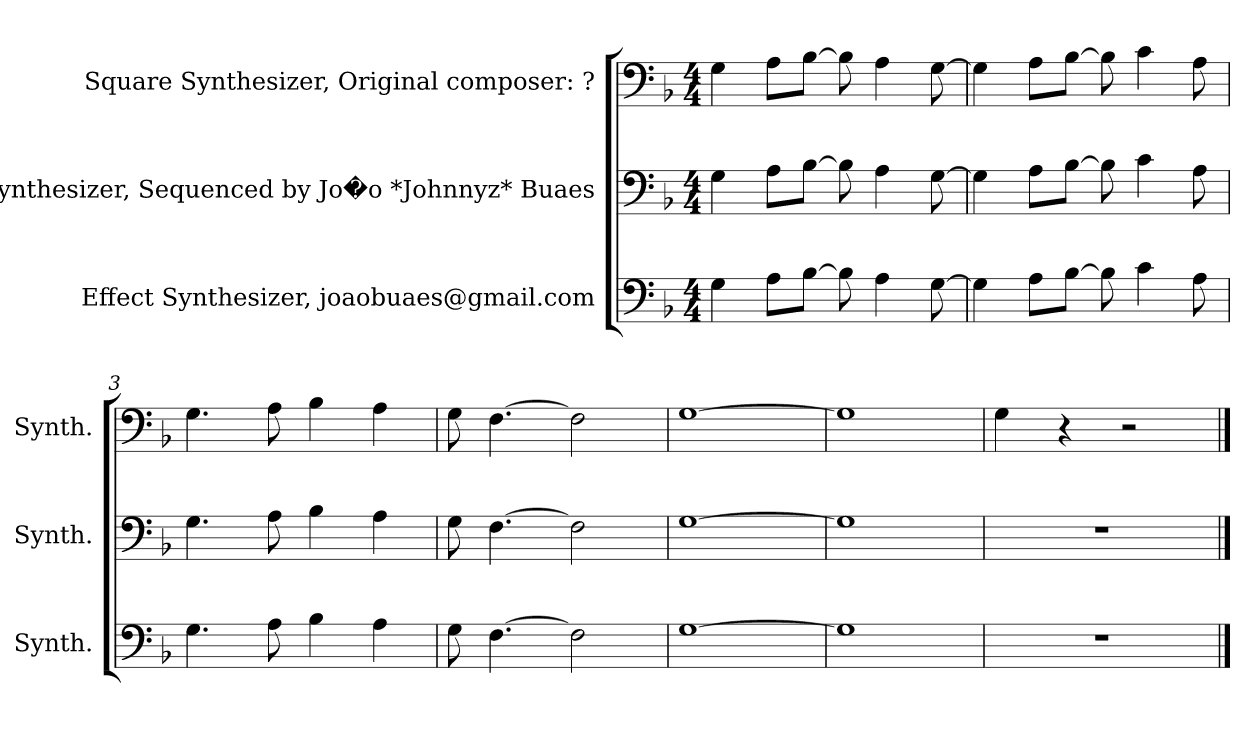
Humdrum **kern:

**kern	**kern	**kern
*part3	*part2	*part1
*staff3	*staff2	*staff1
*I"Effect Synthesizer, joaobuaes@gmail.com	*I"Square Synthesizer, Sequenced by Jo�o *Johnnyz* Buaes	*I"Square Synthesizer, Original composer: ?
*I'Synth.	*I'Synth.	*I'Synth.
*clefF4	*clefF4	*clefF4
*k[b-]	*k[b-]	*k[b-]
*M4/4	*M4/4	*M4/4
*MM150	*MM150	*MM150
=1	=1	=1
4G\	4G\	4G\
8A\L	8A\L	8A\L
[8B-\J	[8B-\J	[8B-\J
8B-\]	8B-\]	8B-\]
4A\	4A\	4A\
[8G\	[8G\	[8G\
=2	=2	=2
4G\]	4G\]	4G\]
8A\L	8A\L	8A\L
[8B-\J	[8B-\J	[8B-\J
8B-\]	8B-\]	8B-\]
4c\	4c\	4c\
8A\	8A\	8A\
=3	=3	=3
4.G\	4.G\	4.G\
8A\	8A\	8A\
4B-\	4B-\	4B-\
4A\	4A\	4A\
!!LO:LB:g=z
=4	=4	=4
8G\	8G\	8G\
[4.F\	[4.F\	[4.F\
2F\]	2F\]	2F\]
=5	=5	=5
[1G	[1G	[1G
=6	=6	=6
1G]	1G]	1G]
=7	=7	=7
1r	1r	4G\
.	.	4r
.	.	2r
==	==	==
*-	*-	*-
